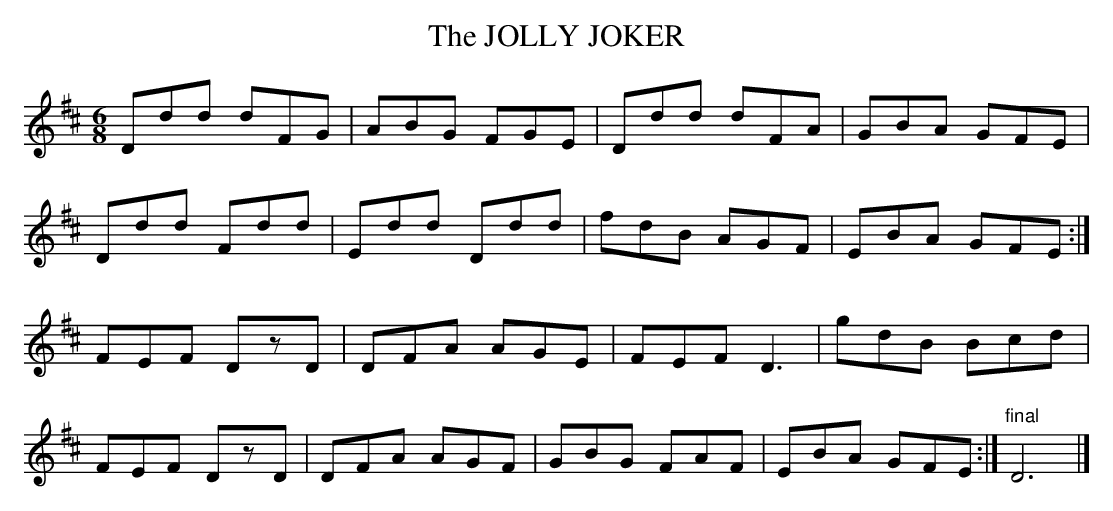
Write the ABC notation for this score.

X:1
T:JOLLY JOKER, The
M:6/8
L:1/8
K:D
Ddd dFG|ABG FGE|Ddd dFA|GBA GFE|
Ddd Fdd|Edd Ddd|fdB AGF|EBA GFE :|
FEF DzD|DFA AGE|FEF D3|gdB Bcd|
FEF DzD|DFA AGF|GBG FAF|EBA GFE :|"final"D6|]
